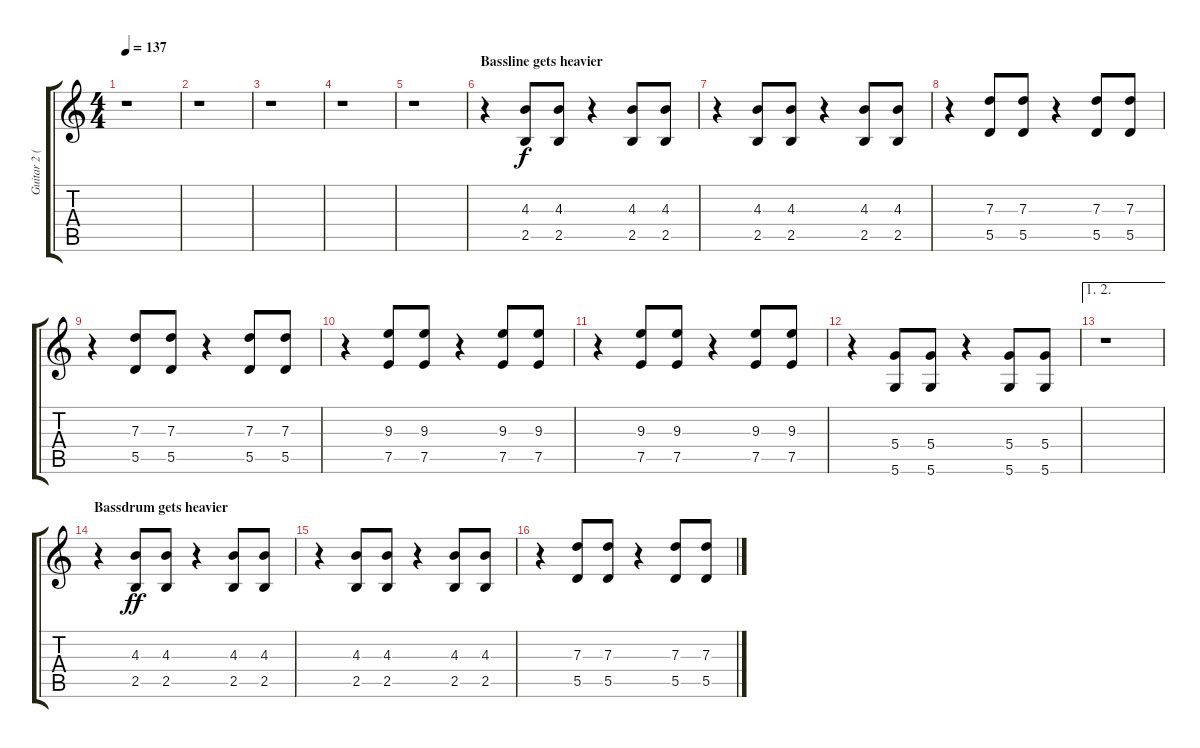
\track ("Guitar 2 (Drop D)" "Guitar 2 (") {instrument distortionguitar}
\staff {score tabs}
\tuning (E4 B3 G3 D3 A2 D2) {hide}
\ts (4 4)
\tempo 137
\clef g2
\ks c
r.1{dy f} |
r.1 |
r.1 |
r.1 |
r.1 |
\section ("" "Bassline gets heavier")
r.4{volume 12} (4.3 2.5).8 (4.3 2.5).8 r.4 (4.3 2.5).8 (4.3 2.5).8 |
r.4 (4.3 2.5).8 (4.3 2.5).8 r.4 (4.3 2.5).8 (4.3 2.5).8 |
r.4 (7.3 5.5).8 (7.3 5.5).8 r.4 (7.3 5.5).8 (7.3 5.5).8 |
r.4 (7.3 5.5).8 (7.3 5.5).8 r.4 (7.3 5.5).8 (7.3 5.5).8 |
r.4 (9.3 7.5).8 (9.3 7.5).8 r.4 (9.3 7.5).8 (9.3 7.5).8 |
r.4 (9.3 7.5).8 (9.3 7.5).8 r.4 (9.3 7.5).8 (9.3 7.5).8 |
r.4 (5.4 5.6).8 (5.4 5.6).8 r.4 (5.4 5.6).8 (5.4 5.6).8 |
\ae (1 2)
r.1 |
\section ("" "Bassdrum gets heavier")
r.4{volume 12} (4.3 2.5).8{dy ff} (4.3 2.5).8 r.4 (4.3 2.5).8 (4.3 2.5).8 |
r.4 (4.3 2.5).8 (4.3 2.5).8 r.4 (4.3 2.5).8 (4.3 2.5).8 |
r.4 (7.3 5.5).8 (7.3 5.5).8 r.4 (7.3 5.5).8 (7.3 5.5).8
